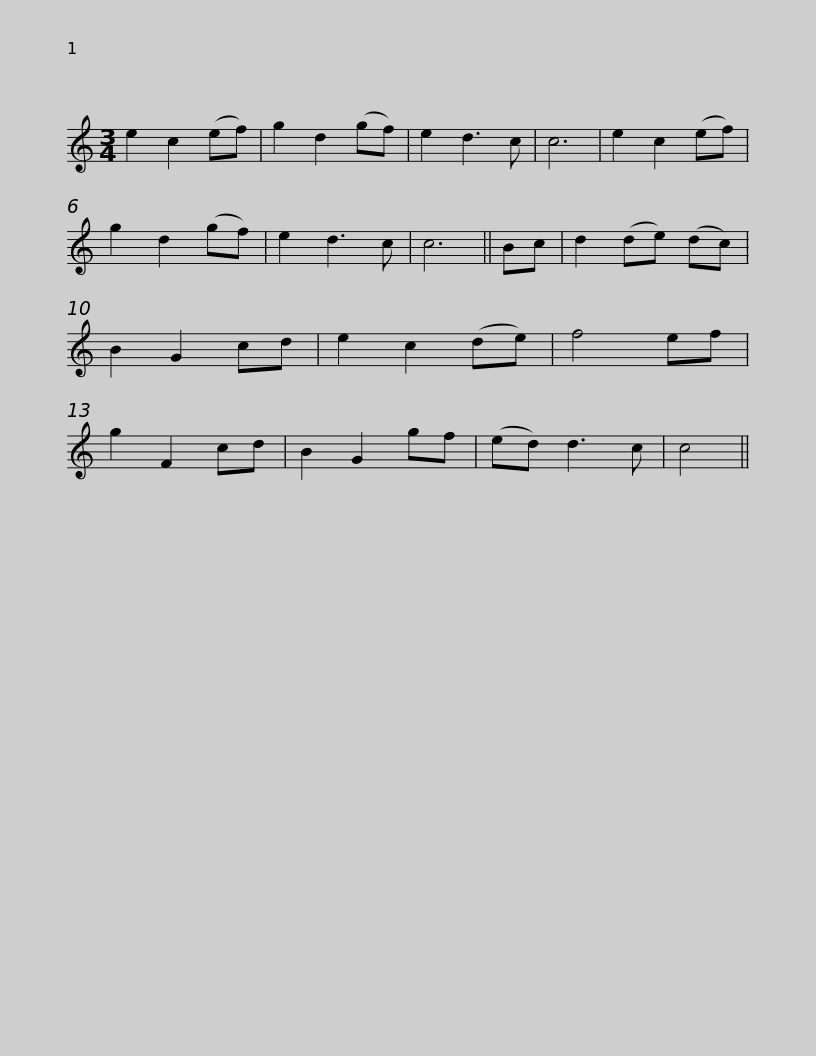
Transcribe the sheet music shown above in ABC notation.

X:1
L:1/8
M:3/4
I:linebreak $
K:C
V:1 treble
V:1
 e2 c2 (ef) | g2 d2 (gf) | e2 d3 c | c6 | e2 c2 (ef) | %5
 g2 d2 (gf) | e2 d3 c | c6 || Bc | d2 (de) (dc) | %10
 B2 G2 cd | e2 c2 (de) |$ f4 ef | g2 F2 cd | B2 G2 gf | %15
 (ed) d3 c | c4 || %17
